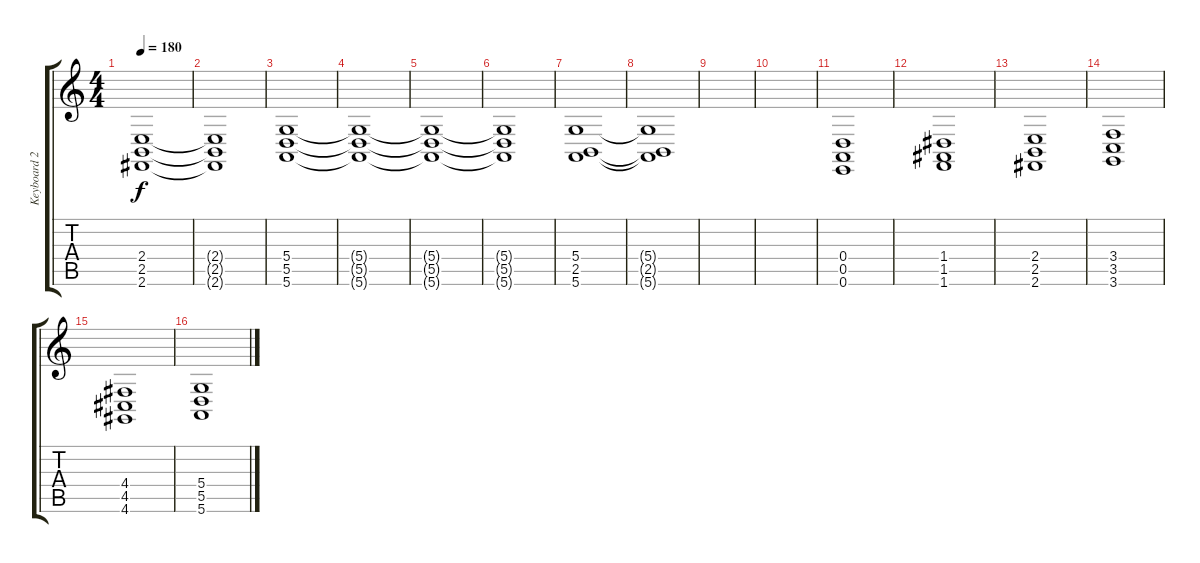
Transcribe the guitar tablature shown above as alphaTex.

\track ("Keyboard 2" "Keyboard 2") {instrument choiraahs}
\staff {score tabs}
\tuning (E4 B3 G3 D3 A2 E2) {hide}
\ts (4 4)
\tempo 180
\clef g2
\ks c
(2.4 2.5 2.6).1{dy f} |
(2.4{t} 2.5{t} 2.6{t}).1 |
(5.4 5.5 5.6).1 |
(5.4{t} 5.5{t} 5.6{t}).1 |
(5.4{t} 5.5{t} 5.6{t}).1 |
(5.4{t} 5.5{t} 5.6{t}).1 |
(5.4 2.5 5.6).1 |
(5.4{t} 2.5{t} 5.6{t}).1 |
|
|
(0.4 0.5 0.6).1 |
(1.4 1.5 1.6).1 |
(2.4 2.5 2.6).1 |
(3.4 3.5 3.6).1 |
(4.4 4.5 4.6).1 |
(5.4 5.5 5.6).1
